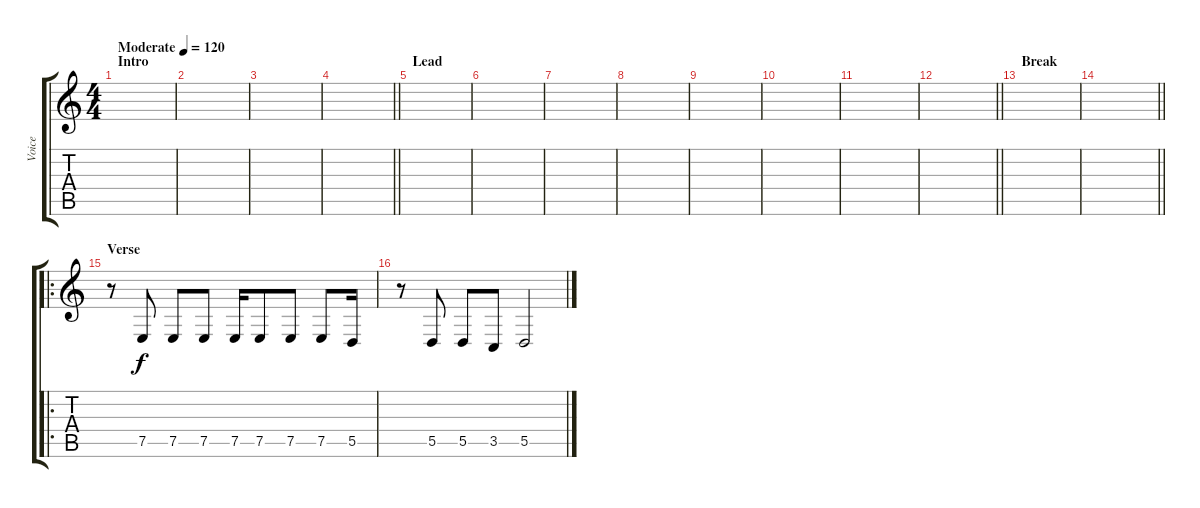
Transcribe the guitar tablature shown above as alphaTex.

\track ("Voice" "Voice") {instrument tenorsax}
\staff {score tabs}
\tuning (E4 B3 G3 D3 A2 E2) {hide}
\ts (4 4)
\section ("" "Intro")
\tempo (120 "Moderate")
\clef g2
\ks c
|
|
|
\barLineRight lightlight
|
\section ("" "Lead")
|
|
|
|
|
|
|
\barLineRight lightlight
|
\section ("" "Break")
|
\barLineRight lightlight
|
\ro
\section ("" "Verse")
r.8 7.5.8 7.5.8 7.5.8 7.5.16 7.5.8 7.5.8 7.5.8 5.5.16 |
r.8 5.5.8 5.5.8 3.5.8 5.5.2
